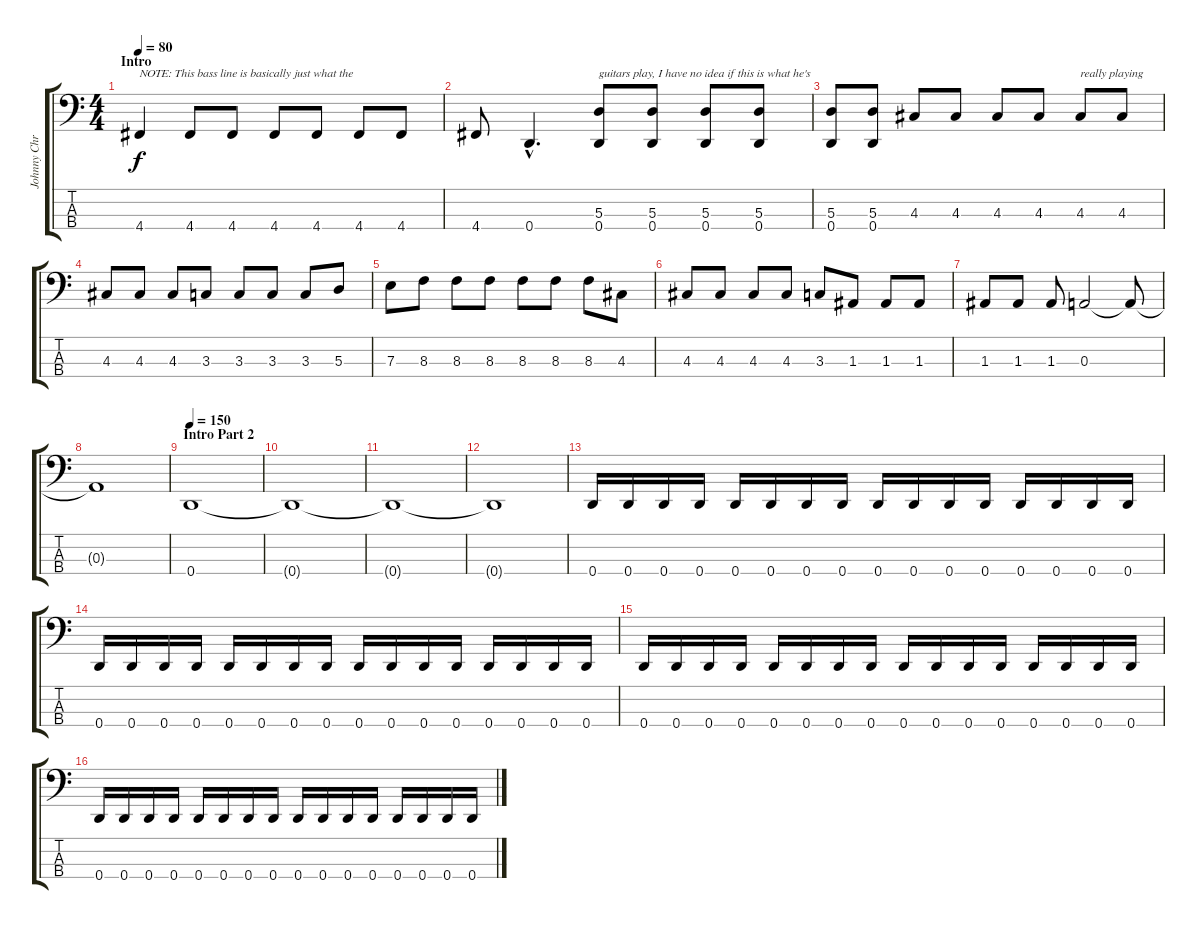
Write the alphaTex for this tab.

\track ("Johnny Christ" "Johnny Chr") {instrument electricbassfinger}
\staff {score tabs}
\tuning (G2 D2 A1 D1) {hide}
\ts (4 4)
\section ("" "Intro")
\tempo 80
\clef f4
\ks c
4.4.4{txt "NOTE: This bass line is basically just what the " dy f instrument electricbassfinger} 4.4.8 4.4.8 4.4.8 4.4.8 4.4.8 4.4.8 |
4.4.8 0.4{hac}.4{d} (5.3 0.4).8{txt "guitars play, I have no idea if this is what he's "} (5.3 0.4).8 (5.3 0.4).8 (5.3 0.4).8 |
(5.3 0.4).8 (5.3 0.4).8 4.3.8 4.3.8 4.3.8 4.3.8 4.3.8{txt "really playing"} 4.3.8 |
4.3.8 4.3.8 4.3.8 3.3.8 3.3.8 3.3.8 3.3.8 5.3.8 |
7.3.8 8.3.8 8.3.8 8.3.8 8.3.8 8.3.8 8.3.8 4.3.8 |
4.3.8 4.3.8 4.3.8 4.3.8 3.3.8 1.3.8 1.3.8 1.3.8 |
1.3.8 1.3.8 1.3.8 0.3.2 0.3{t}.8 |
0.3{t}.1 |
\section ("" "Intro Part 2")
\tempo 150
0.4.1 |
0.4{t}.1 |
0.4{t}.1 |
0.4{t}.1 |
0.4.16 0.4.16 0.4.16 0.4.16 0.4.16 0.4.16 0.4.16 0.4.16 0.4.16 0.4.16 0.4.16 0.4.16 0.4.16 0.4.16 0.4.16 0.4.16 |
0.4.16 0.4.16 0.4.16 0.4.16 0.4.16 0.4.16 0.4.16 0.4.16 0.4.16 0.4.16 0.4.16 0.4.16 0.4.16 0.4.16 0.4.16 0.4.16 |
0.4.16 0.4.16 0.4.16 0.4.16 0.4.16 0.4.16 0.4.16 0.4.16 0.4.16 0.4.16 0.4.16 0.4.16 0.4.16 0.4.16 0.4.16 0.4.16 |
0.4.16 0.4.16 0.4.16 0.4.16 0.4.16 0.4.16 0.4.16 0.4.16 0.4.16 0.4.16 0.4.16 0.4.16 0.4.16 0.4.16 0.4.16 0.4.16
